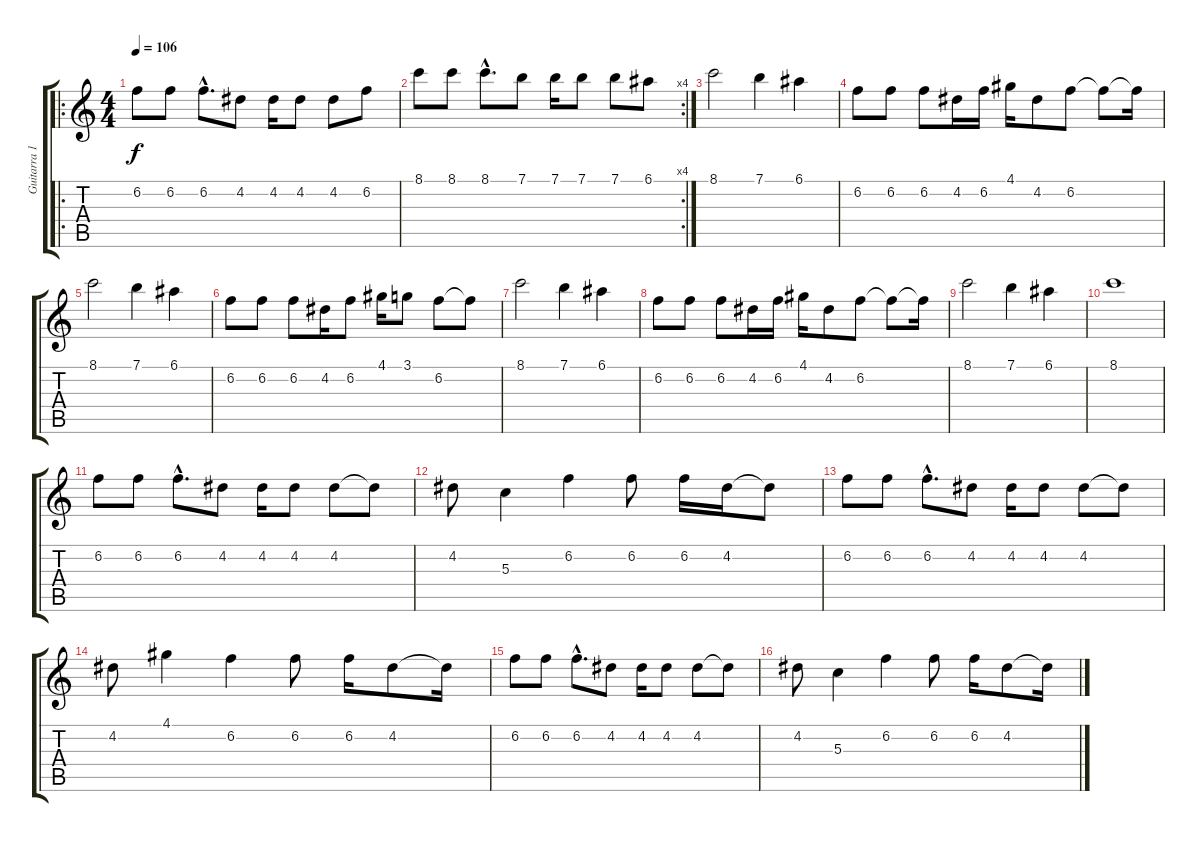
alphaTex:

\track ("Guitarra 1" "Guitarra 1") {instrument overdrivenguitar}
\staff {score tabs}
\tuning (E4 B3 G3 D3 A2 E2) {hide}
\ro
\ts (4 4)
\tempo 106
\clef g2
\ks c
6.2.8{dy f instrument overdrivenguitar} 6.2.8 6.2{hac}.8{d} 4.2.8 4.2.16 4.2.8 4.2.8 6.2.8 |
\rc 4
8.1.8 8.1.8 8.1{hac}.8{d} 7.1.8 7.1.16 7.1.8 7.1.8 6.1.8 |
8.1.2 7.1.4 6.1.4 |
6.2.8 6.2.8 6.2.8 4.2.16 6.2.16 4.1.16 4.2.8 6.2.8 6.2{t}.8 6.2{t}.16 |
8.1.2 7.1.4 6.1.4 |
6.2.8 6.2.8 6.2.8 4.2.16 6.2.8 4.1.16 3.1.8 6.2.8 6.2{t}.8 |
8.1.2 7.1.4 6.1.4 |
6.2.8 6.2.8 6.2.8 4.2.16 6.2.16 4.1.16 4.2.8 6.2.8 6.2{t}.8 6.2{t}.16 |
8.1.2 7.1.4 6.1.4 |
8.1.1 |
6.2.8 6.2.8 6.2{hac}.8{d} 4.2.8 4.2.16 4.2.8 4.2.8 4.2{t}.8 |
4.2.8 5.3.4 6.2.4 6.2.8 6.2.16 4.2.16 4.2{t}.8 |
6.2.8 6.2.8 6.2{hac}.8{d} 4.2.8 4.2.16 4.2.8 4.2.8 4.2{t}.8 |
4.2.8 4.1.4 6.2.4 6.2.8 6.2.16 4.2.8 4.2{t}.16 |
6.2.8 6.2.8 6.2{hac}.8{d} 4.2.8 4.2.16 4.2.8 4.2.8 4.2{t}.8 |
4.2.8 5.3.4 6.2.4 6.2.8 6.2.16 4.2.8 4.2{t}.16
